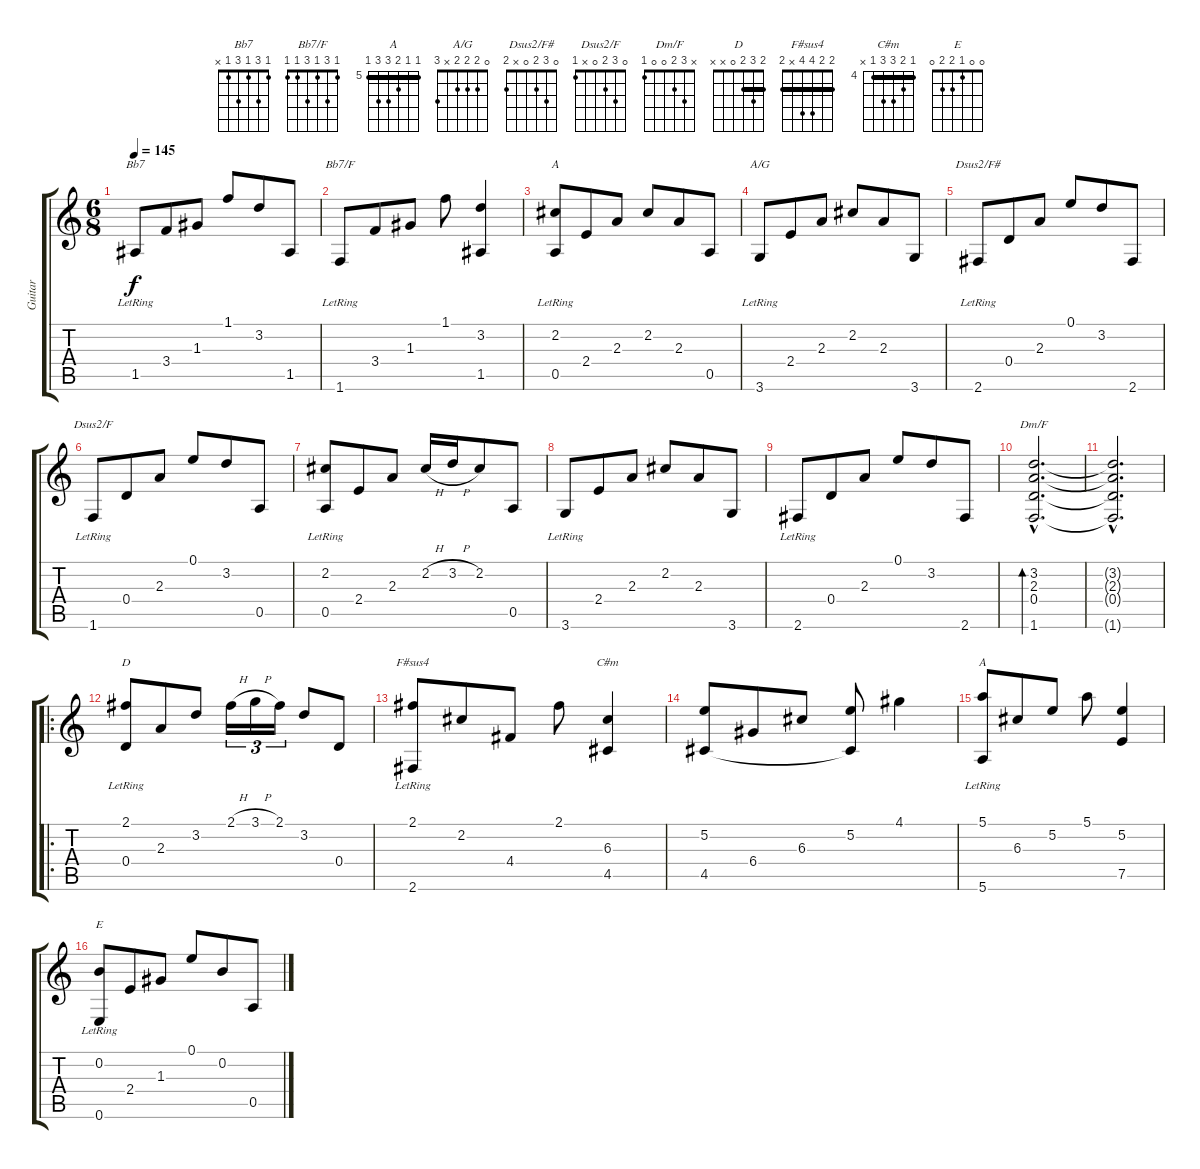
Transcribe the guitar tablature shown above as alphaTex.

\track ("Guitar" "Guitar") {instrument acousticguitarnylon}
\staff {score tabs}
\tuning (E4 B3 G3 D3 A2 E2) {hide}
\chord ("Bb7" 1 3 1 3 1 x)
\chord ("Bb7/F" 1 3 1 3 1 1)
\chord ("A" 0 2 2 2 0 x)
\chord ("A/G" 0 2 2 2 x 3)
\chord ("Dsus2/F#" 0 3 2 0 x 2)
\chord ("Dsus2/F" 0 3 2 0 x 1)
\chord ("Dm/F" x 3 2 0 0 1)
\chord ("D" 2 3 2 0 x x) {barre 2}
\chord ("F#sus4" 2 2 4 4 x 2) {barre 2}
\chord ("C#m" 4 5 6 6 4 x) {firstfret 4 barre 4}
\chord ("A" 5 5 6 7 7 5) {firstfret 5 barre 5}
\chord ("E" 0 0 1 2 2 0)
\ts (6 8)
\tempo 145
\clef g2
\ks c
1.5{lr}.8{ch "Bb7" dy f} 3.4.8 1.3.8 1.1.8 3.2.8 1.5.8 |
1.6{lr}.8{ch "Bb7/F"} 3.4.8 1.3.8 1.1.8 (3.2 1.5).4 |
(2.2 0.5{lr}).8{ch "A"} 2.4.8 2.3.8 2.2.8 2.3.8 0.5.8 |
3.6{lr}.8{ch "A/G"} 2.4.8 2.3.8 2.2.8 2.3.8 3.6.8 |
2.6{lr}.8{ch "Dsus2/F#"} 0.4.8 2.3.8 0.1.8 3.2.8 2.6.8 |
1.6{lr}.8{ch "Dsus2/F"} 0.4.8 2.3.8 0.1.8 3.2.8 0.5.8 |
(2.2 0.5{lr}).8 2.4.8 2.3.8 2.2{h}.16 3.2{h}.16 2.2.8 0.5.8 |
3.6{lr}.8 2.4.8 2.3.8 2.2.8 2.3.8 3.6.8 |
2.6{lr}.8 0.4.8 2.3.8 0.1.8 3.2.8 2.6.8 |
(3.2{hac} 2.3{hac} 0.4{hac} 1.6{hac}).2{d bd 480 ch "Dm/F"} |
(3.2{hac t} 2.3{hac t} 0.4{hac t} 1.6{hac t}).2{d} |
\ro
(2.1 0.4{lr}).8{ch "D"} 2.3.8 3.2.8 2.1{h}.16{tu (3 2)} 3.1{h}.16{tu (3 2)} 2.1.16{tu (3 2)} 3.2.8 0.4.8 |
(2.1 2.6{lr}).8{ch "F#sus4"} 2.2.8 4.4.8 2.1.8 (6.3 4.5).4{ch "C#m"} |
(5.2 4.5).8 6.4.8 6.3.8 (5.2 4.5{t}).8 4.1.4 |
(5.1 5.6{lr}).8{ch "A"} 6.3.8 5.2.8 5.1.8 (5.2 7.5).4 |
(0.2 0.6{lr}).8{ch "E"} 2.4.8 1.3.8 0.1.8 0.2.8 0.5.8
